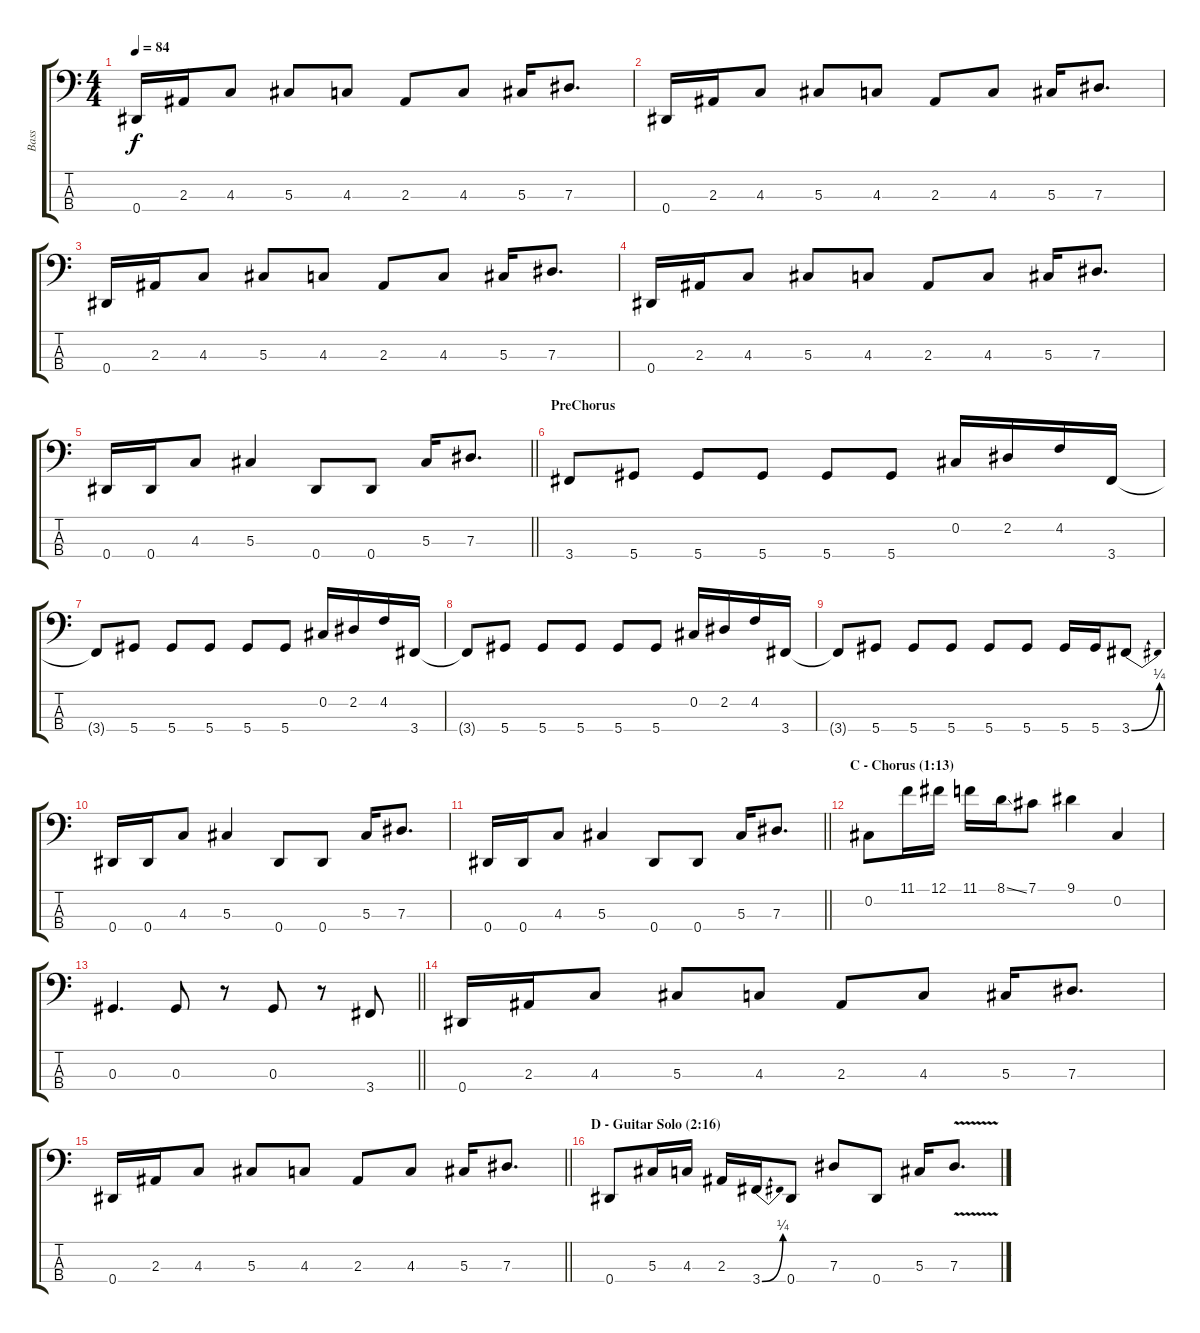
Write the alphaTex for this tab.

\track ("Bass" "Bass") {instrument electricbasspick}
\staff {score tabs}
\tuning (Gb2 Db2 Ab1 Eb1) {hide}
\ts (4 4)
\tempo 84
\clef f4
\ks c
0.4.16{dy f} 2.3.16 4.3.8 5.3.8 4.3.8 2.3.8 4.3.8 5.3.16 7.3.8{d} |
0.4.16 2.3.16 4.3.8 5.3.8 4.3.8 2.3.8 4.3.8 5.3.16 7.3.8{d} |
0.4.16 2.3.16 4.3.8 5.3.8 4.3.8 2.3.8 4.3.8 5.3.16 7.3.8{d} |
0.4.16 2.3.16 4.3.8 5.3.8 4.3.8 2.3.8 4.3.8 5.3.16 7.3.8{d} |
\barLineRight lightlight
0.4.16 0.4.16 4.3.8 5.3.4 0.4.8 0.4.8 5.3.16 7.3.8{d} |
\section ("" "PreChorus")
3.4.8 5.4.8 5.4.8 5.4.8 5.4.8 5.4.8 0.2.16 2.2.16 4.2.16 3.4.16 |
3.4{t}.8 5.4.8 5.4.8 5.4.8 5.4.8 5.4.8 0.2.16 2.2.16 4.2.16 3.4.16 |
3.4{t}.8 5.4.8 5.4.8 5.4.8 5.4.8 5.4.8 0.2.16 2.2.16 4.2.16 3.4.16 |
3.4{t}.8 5.4.8 5.4.8 5.4.8 5.4.8 5.4.8 5.4.16 5.4.16 3.4{be (bend 0 0 60 1)}.8 |
0.4.16 0.4.16 4.3.8 5.3.4 0.4.8 0.4.8 5.3.16 7.3.8{d} |
\barLineRight lightlight
0.4.16 0.4.16 4.3.8 5.3.4 0.4.8 0.4.8 5.3.16 7.3.8{d} |
\section ("" "C - Chorus (1:13)")
0.2.8 11.1.16 12.1.16 11.1.16 8.1{ss}.16 7.1.8 9.1.4 0.2.4 |
\barLineRight lightlight
0.3.4{d} 0.3.8 r.8 0.3.8 r.8 3.4.8 |
0.4.16 2.3.16 4.3.8 5.3.8 4.3.8 2.3.8 4.3.8 5.3.16 7.3.8{d} |
\barLineRight lightlight
0.4.16 2.3.16 4.3.8 5.3.8 4.3.8 2.3.8 4.3.8 5.3.16 7.3.8{d} |
\section ("" "D - Guitar Solo (2:16)")
0.4.8 5.3.16 4.3.16 2.3.16 3.4{be (bend 0 0 60 1)}.16 0.4.8 7.3.8 0.4.8 5.3.16 7.3{v}.8{d}
